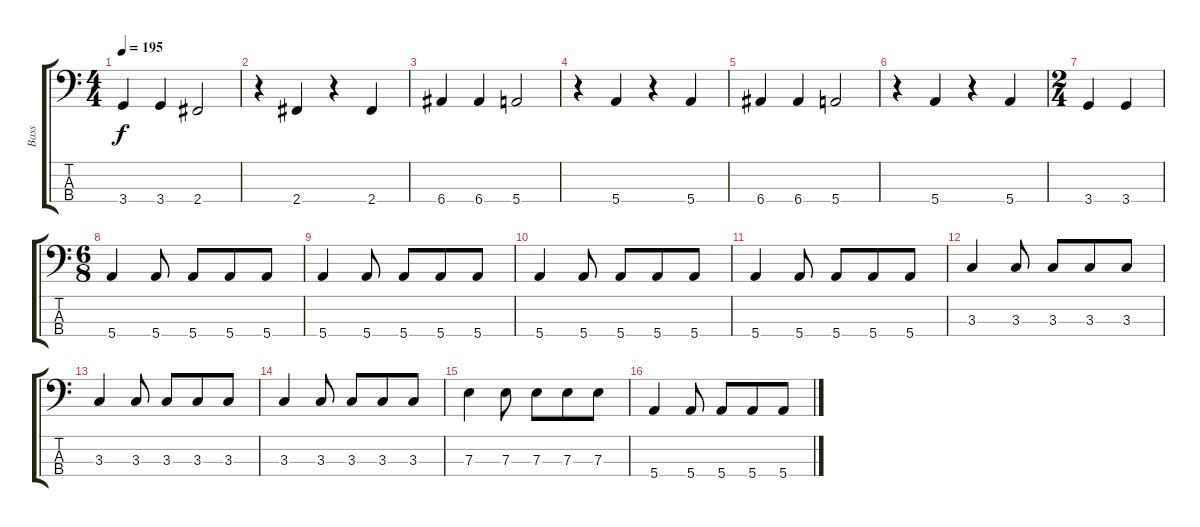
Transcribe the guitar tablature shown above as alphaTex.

\track ("Bass" "Bass") {instrument electricbasspick}
\staff {score tabs}
\tuning (G2 D2 A1 E1) {hide}
\ts (4 4)
\tempo 195
\clef f4
\ks c
3.4.4{dy f} 3.4.4 2.4.2 |
r.4 2.4.4 r.4 2.4.4 |
6.4.4 6.4.4 5.4.2 |
r.4 5.4.4 r.4 5.4.4 |
6.4.4 6.4.4 5.4.2 |
r.4 5.4.4 r.4 5.4.4 |
\ts (2 4)
3.4.4 3.4.4 |
\ts (6 8)
5.4.4 5.4.8 5.4.8 5.4.8 5.4.8 |
5.4.4 5.4.8 5.4.8 5.4.8 5.4.8 |
5.4.4 5.4.8 5.4.8 5.4.8 5.4.8 |
5.4.4 5.4.8 5.4.8 5.4.8 5.4.8 |
3.3.4 3.3.8 3.3.8 3.3.8 3.3.8 |
3.3.4 3.3.8 3.3.8 3.3.8 3.3.8 |
3.3.4 3.3.8 3.3.8 3.3.8 3.3.8 |
7.3.4 7.3.8 7.3.8 7.3.8 7.3.8 |
5.4.4 5.4.8 5.4.8 5.4.8 5.4.8
